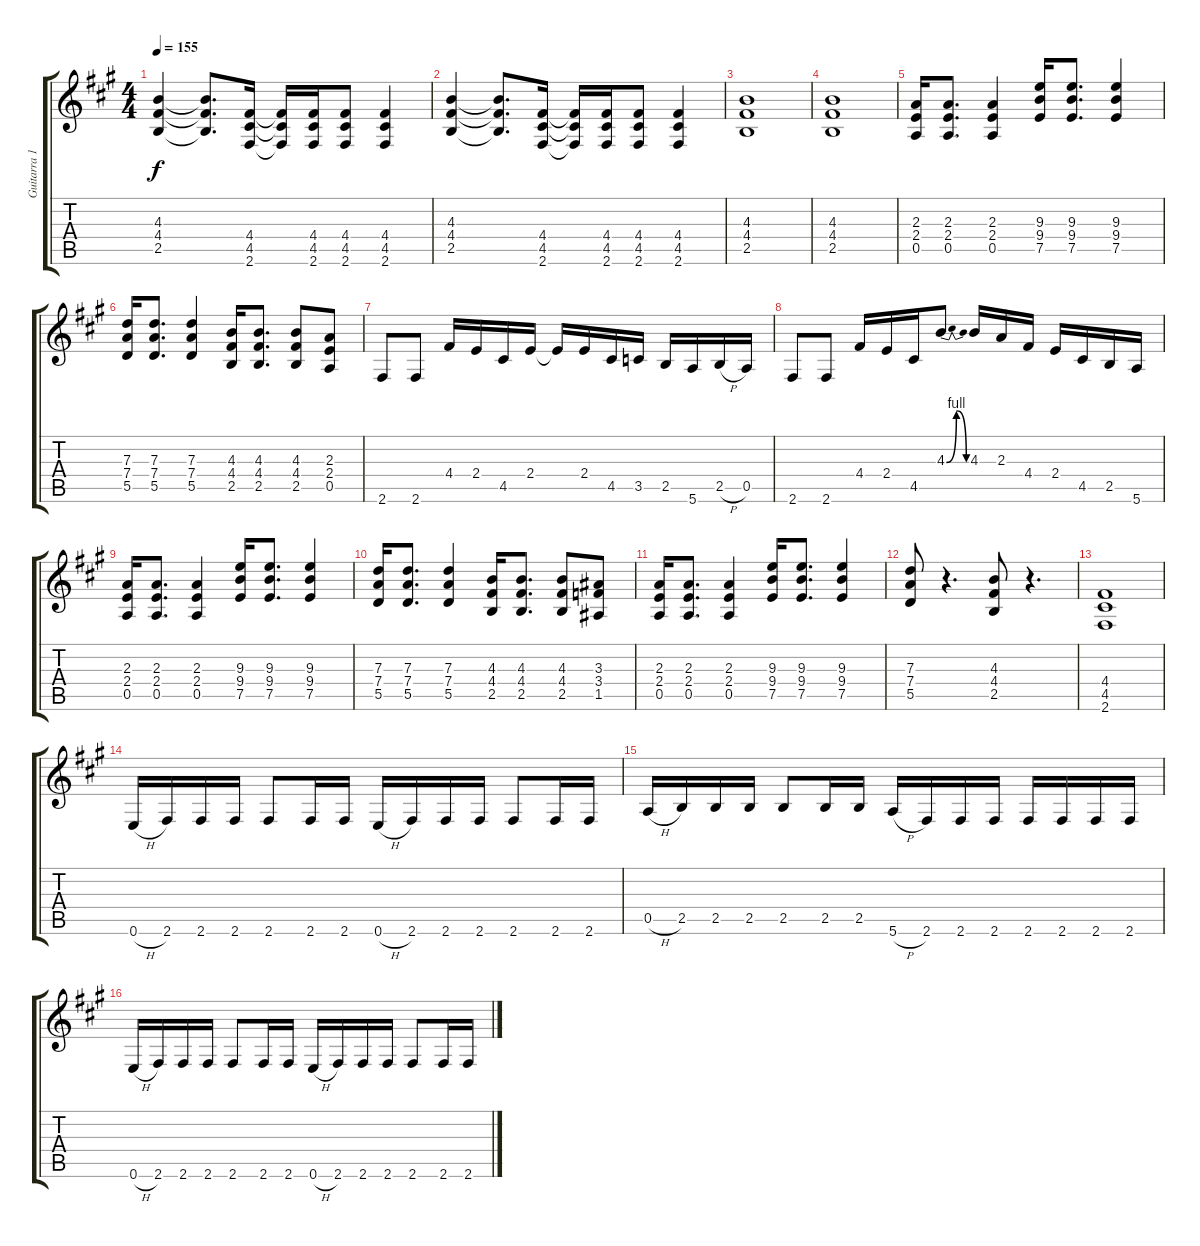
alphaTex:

\track ("Guitarra 1" "Guitarra 1") {instrument distortionguitar}
\staff {score tabs}
\tuning (E4 B3 G3 D3 A2 E2) {hide}
\ts (4 4)
\tempo 155
\clef g2
\ks f#minor
(4.3 4.4 2.5).4{dy f} (4.3{t} 4.4{t} 2.5{t}).8{d} (4.4 4.5 2.6).16 (4.4{t} 4.5{t} 2.6{t}).16 (4.4 4.5 2.6).16 (4.4 4.5 2.6).8 (4.4 4.5 2.6).4 |
(4.3 4.4 2.5).4 (4.3{t} 4.4{t} 2.5{t}).8{d} (4.4 4.5 2.6).16 (4.4{t} 4.5{t} 2.6{t}).16 (4.4 4.5 2.6).16 (4.4 4.5 2.6).8 (4.4 4.5 2.6).4 |
(4.3 4.4 2.5).1 |
(4.3 4.4 2.5).1 |
(2.3 2.4 0.5).16 (2.3 2.4 0.5).8{d} (2.3 2.4 0.5).4 (9.3 9.4 7.5).16 (9.3 9.4 7.5).8{d} (9.3 9.4 7.5).4 |
(7.3 7.4 5.5).16 (7.3 7.4 5.5).8{d} (7.3 7.4 5.5).4 (4.3 4.4 2.5).16 (4.3 4.4 2.5).8{d} (4.3 4.4 2.5).8 (2.3 2.4 0.5).8 |
2.6.8 2.6.8 4.4.16 2.4.16 4.5.16 2.4.16 2.4{t}.16 2.4.16 4.5.16 3.5.16 2.5.16 5.6.16 2.5{h}.16 0.5.16 |
2.6.8 2.6.8 4.4.16 2.4.16 4.5.16 4.3{be (bendrelease 0 0 30 4 55 4 60 0)}.8 4.3.16 2.3.16 4.4.16 2.4.16 4.5.16 2.5.16 5.6.16 |
(2.3 2.4 0.5).16 (2.3 2.4 0.5).8{d} (2.3 2.4 0.5).4 (9.3 9.4 7.5).16 (9.3 9.4 7.5).8{d} (9.3 9.4 7.5).4 |
(7.3 7.4 5.5).16 (7.3 7.4 5.5).8{d} (7.3 7.4 5.5).4 (4.3 4.4 2.5).16 (4.3 4.4 2.5).8{d} (4.3 4.4 2.5).8 (3.3 3.4 1.5).8 |
(2.3 2.4 0.5).16 (2.3 2.4 0.5).8{d} (2.3 2.4 0.5).4 (9.3 9.4 7.5).16 (9.3 9.4 7.5).8{d} (9.3 9.4 7.5).4 |
(7.3 7.4 5.5).8 r.4{d} (4.3 4.4 2.5).8 r.4{d} |
(4.4 4.5 2.6).1 |
0.6{h}.16 2.6.16 2.6.16 2.6.16 2.6.8 2.6.16 2.6.16 0.6{h}.16 2.6.16 2.6.16 2.6.16 2.6.8 2.6.16 2.6.16 |
0.5{h}.16 2.5.16 2.5.16 2.5.16 2.5.8 2.5.16 2.5.16 5.6{h}.16 2.6.16 2.6.16 2.6.16 2.6.16 2.6.16 2.6.16 2.6.16 |
0.6{h}.16 2.6.16 2.6.16 2.6.16 2.6.8 2.6.16 2.6.16 0.6{h}.16 2.6.16 2.6.16 2.6.16 2.6.8 2.6.16 2.6.16
